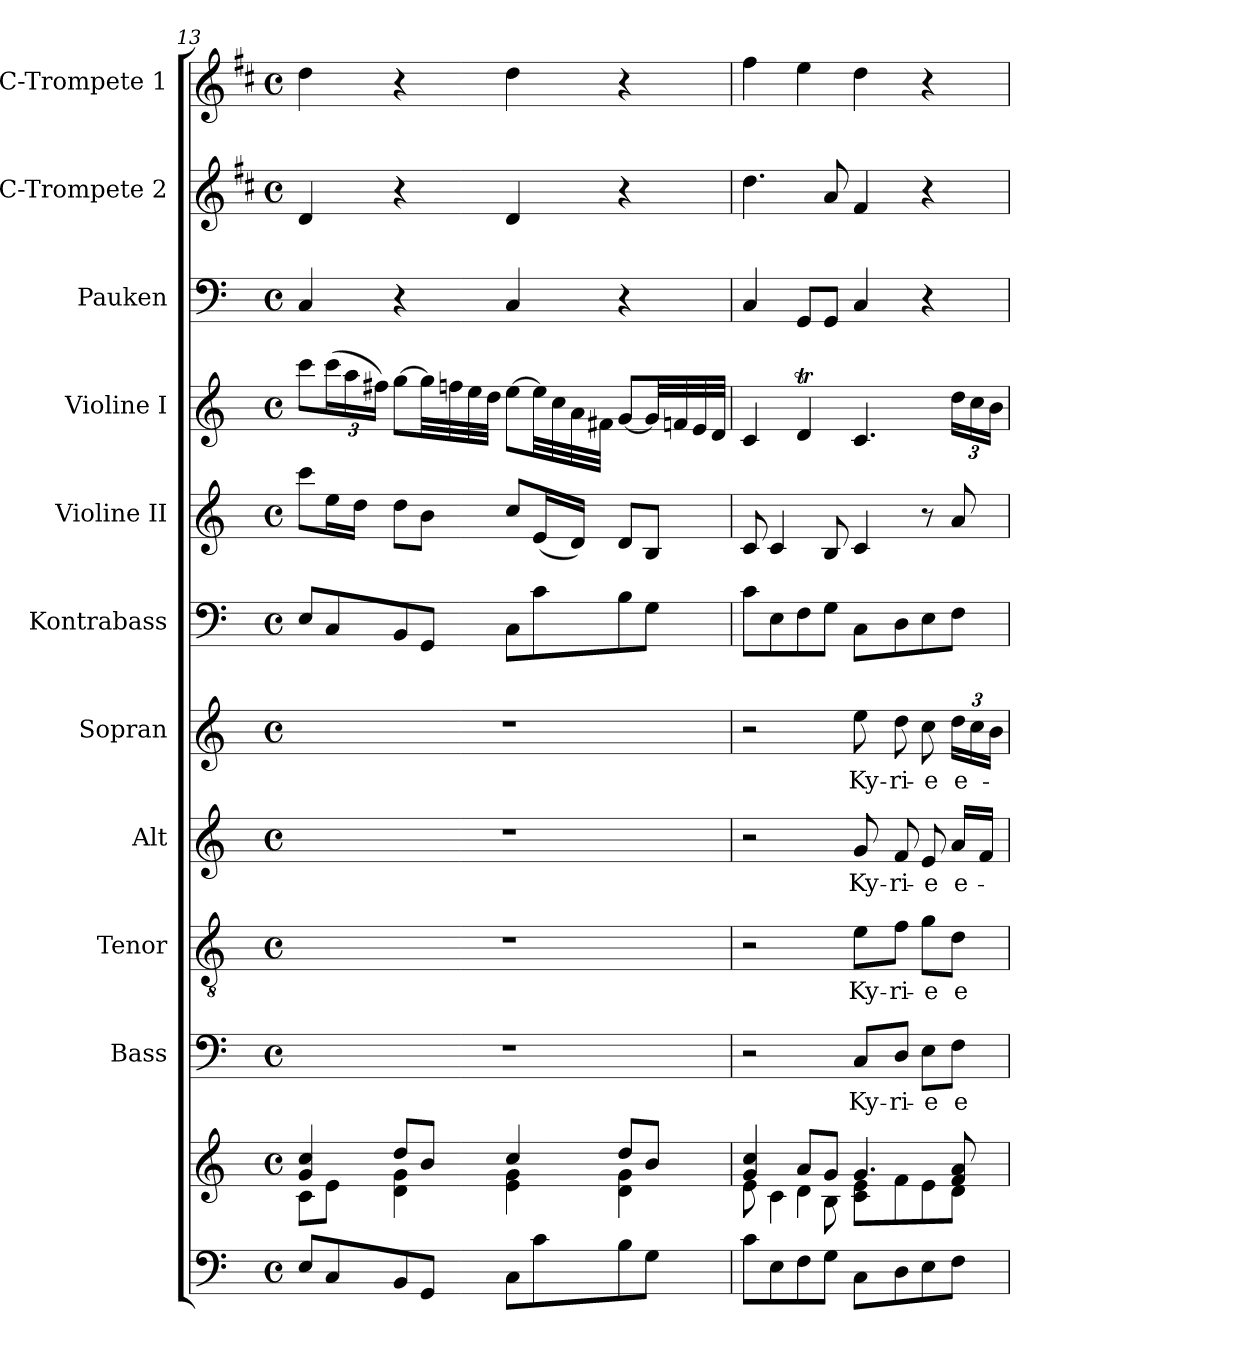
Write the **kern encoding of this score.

**kern	**kern	**kern	**text	**kern	**text	**kern	**text	**kern	**text	**kern	**kern	**kern	**kern	**kern	**kern
*part11	*part11	*part10	*part10	*part9	*part9	*part8	*part8	*part7	*part7	*part6	*part5	*part4	*part3	*part2	*part1
*staff12	*staff11	*staff10	*staff10	*staff9	*staff9	*staff8	*staff8	*staff7	*staff7	*staff6	*staff5	*staff4	*staff3	*staff2	*staff1
*	*	*I"Bass	*	*I"Tenor	*	*I"Alt	*	*I"Sopran	*	*I"Kontrabass	*I"Violine II	*I"Violine I	*I"Pauken	*I"C-Trompete 2	*I"C-Trompete 1
*	*	*I'B.	*	*I'T.	*	*I'A.	*	*I'S.	*	*I'Kb.	*I'Vl. II	*I'Vl. I	*I'Pk.	*I'C Trp. 2	*I'C Trp. 1
*clefF4	*clefG2	*clefF4	*	*clefGv2	*	*clefG2	*	*clefG2	*	*clefF4	*clefG2	*clefG2	*clefF4	*clefG2	*clefG2
*	*	*	*	*	*	*	*	*	*	*ITrd7c12	*	*	*	*ITrd1c2	*ITrd1c2
*k[]	*k[]	*k[]	*	*k[]	*	*k[]	*	*k[]	*	*k[]	*k[]	*k[]	*k[]	*k[]	*k[]
*C:	*C:	*C:	*	*C:	*	*C:	*	*C:	*	*C:	*C:	*C:	*C:	*C:	*C:
*M4/4	*M4/4	*M4/4	*	*M4/4	*	*M4/4	*	*M4/4	*	*M4/4	*M4/4	*M4/4	*M4/4	*M4/4	*M4/4
*met(c)	*met(c)	*met(c)	*	*met(c)	*	*met(c)	*	*met(c)	*	*met(c)	*met(c)	*met(c)	*met(c)	*met(c)	*met(c)
=13	=13	=13	=13	=13	=13	=13	=13	=13	=13	=13	=13	=13	=13	=13	=13
*	*^	*	*	*	*	*	*	*	*	*	*	*	*	*	*
8E/L	4g/ 4cc/	8c\L	1r	.	1r	.	1r	.	1r	.	8EE/L	8ccc\L	8ccc\L	4C/	4c/	4cc\
8C/	.	8e\J	.	.	.	.	.	.	.	.	8CC/	16ee\L	(>24ccc\L	.	.	.
.	.	.	.	.	.	.	.	.	.	.	.	.	24aa\	.	.	.
.	.	.	.	.	.	.	.	.	.	.	.	16dd\JJ	.	.	.	.
.	.	.	.	.	.	.	.	.	.	.	.	.	24ff#X\JJ)	.	.	.
8BB/	8dd/L	4d\ 4g\	.	.	.	.	.	.	.	.	8BBB/	8dd\L	[8gg\L	4r	4r	4r
8GG/J	8b/J	.	.	.	.	.	.	.	.	.	8GGG/J	8b\J	32gg\LL]	.	.	.
.	.	.	.	.	.	.	.	.	.	.	.	.	32ffn\	.	.	.
.	.	.	.	.	.	.	.	.	.	.	.	.	32ee\	.	.	.
.	.	.	.	.	.	.	.	.	.	.	.	.	32dd\JJJ	.	.	.
8C\L	4cc/	4e\ 4g\	.	.	.	.	.	.	.	.	8CC\L	8cc/L	[8ee\L	4C/	4c/	4cc\
8c\	.	.	.	.	.	.	.	.	.	.	8C\	(<16e/L	32ee\LL]	.	.	.
.	.	.	.	.	.	.	.	.	.	.	.	.	32cc\	.	.	.
.	.	.	.	.	.	.	.	.	.	.	.	16d/JJ)	32a\	.	.	.
.	.	.	.	.	.	.	.	.	.	.	.	.	32f#X\JJJ	.	.	.
8B\	8dd/L	4d\ 4g\	.	.	.	.	.	.	.	.	8BB\	8d/L	[8g/L	4r	4r	4r
8G\J	8b/J	.	.	.	.	.	.	.	.	.	8GG\J	8B/J	32g/LL]	.	.	.
.	.	.	.	.	.	.	.	.	.	.	.	.	32fn/	.	.	.
.	.	.	.	.	.	.	.	.	.	.	.	.	32e/	.	.	.
.	.	.	.	.	.	.	.	.	.	.	.	.	32d/JJJ	.	.	.
=14	=14	=14	=14	=14	=14	=14	=14	=14	=14	=14	=14	=14	=14	=14	=14	=14
*	*	*^	*	*	*	*	*	*	*	*	*	*	*	*	*	*
8c\L	4g/ 4cc/	8e\	4ryy	2r	.	2r	.	2r	.	2r	.	8C\L	8c/	4c/	4C/	4.cc\	4ee\
8E\	.	4c\	.	.	.	.	.	.	.	.	.	8EE\	4c/	.	.	.	.
8F\	8a/L	.	4d\	.	.	.	.	.	.	.	.	8FF\	.	4dT/	8GG/L	.	4dd\
8G\J	8g/J	8B\	.	.	.	.	.	.	.	.	.	8GG\J	8B/	.	8GG/J	8g/	.
!	!	!	!	!	!LO:LY:b	!	!LO:LY:b	!	!LO:LY:b	!	!LO:LY:b	!	!	!	!	!	!
8C\L	4.g/	8c\ 8e\L	2ryy	8C/L	Ky-	8e\L	Ky-	8g/	Ky-	8ee\	Ky-	8CC\L	4c/	4.c/	4C/	4e/	4cc\
!	!	!	!	!	!LO:LY:b	!	!LO:LY:b	!	!LO:LY:b	!	!LO:LY:b	!	!	!	!	!	!
8D\	.	8f\	.	8D/J	-ri-	8f\J	-ri-	8f/	-ri-	8dd\	-ri-	8DD\	.	.	.	.	.
!	!	!	!	!	!LO:LY:b	!	!LO:LY:b	!	!LO:LY:b	!	!LO:LY:b	!	!	!	!	!	!
8E\	.	8e\	.	8E\L	-e	8g\L	-e	8e/	-e	8cc\	-e	8EE\	8r	.	4r	4r	4r
!	!	!	!	!	!LO:LY:b	!	!LO:LY:b	!	!LO:LY:b	!	!LO:LY:b	!	!	!	!	!	!
8F\J	8f/ 8a/	8d\J	.	8F\J	e-	8d\J	e-	16a/LL	e-	24dd\LL	e-	8FF\J	8a/	24dd\LL	.	.	.
.	.	.	.	.	.	.	.	.	.	24cc\	.	.	.	24cc\	.	.	.
.	.	.	.	.	.	.	.	16f/JJ	.	.	.	.	.	.	.	.	.
.	.	.	.	.	.	.	.	.	.	24b\JJ	.	.	.	24b\JJ	.	.	.
*	*v	*v	*v	*	*	*	*	*	*	*	*	*	*	*	*	*	*
=	=	=	=	=	=	=	=	=	=	=	=	=	=	=	=
*-	*-	*-	*-	*-	*-	*-	*-	*-	*-	*-	*-	*-	*-	*-	*-
